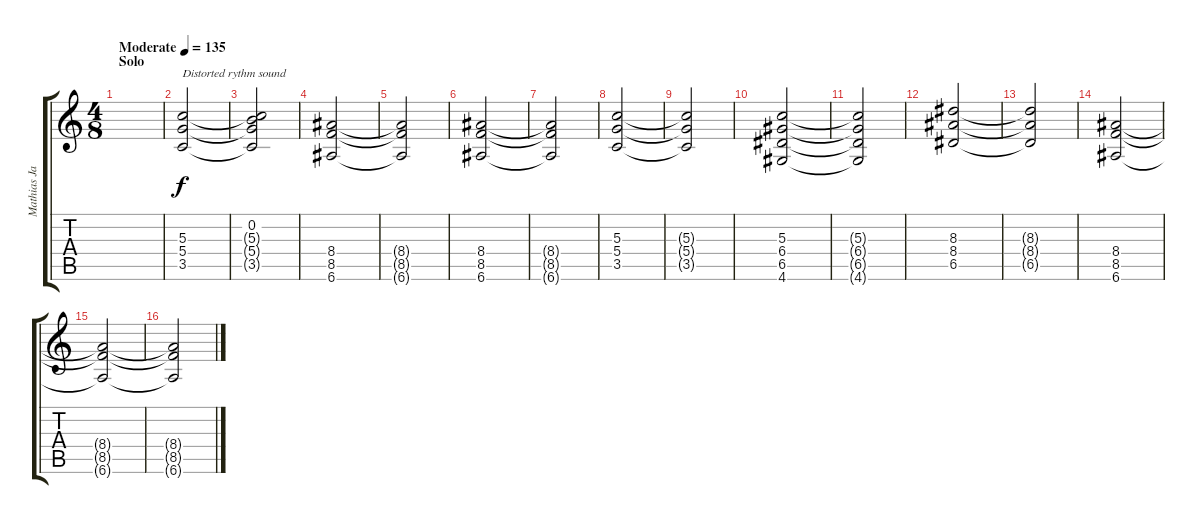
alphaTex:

\track ("Mathias Jabs" "Mathias Ja") {instrument distortionguitar}
\staff {score tabs}
\tuning (E4 B3 G3 D3 A2 E2) {hide}
\ts (4 8)
\section ("" "Solo")
\tempo (135 "Moderate")
\clef g2
\ks c
|
(5.3 5.4 3.5).2{txt "Distorted rythm sound"} |
(0.2 5.3{t} 5.4{t} 3.5{t}).2 |
(8.4 8.5 6.6).2 |
(8.4{t} 8.5{t} 6.6{t}).2 |
(8.4 8.5 6.6).2 |
(8.4{t} 8.5{t} 6.6{t}).2 |
(5.3 5.4 3.5).2 |
(5.3{t} 5.4{t} 3.5{t}).2 |
(5.3 6.4 6.5 4.6).2 |
(5.3{t} 6.4{t} 6.5{t} 4.6{t}).2 |
(8.3 8.4 6.5).2 |
(8.3{t} 8.4{t} 6.5{t}).2 |
(8.4 8.5 6.6).2 |
(8.4{t} 8.5{t} 6.6{t}).2 |
(8.4{t} 8.5{t} 6.6{t}).2
